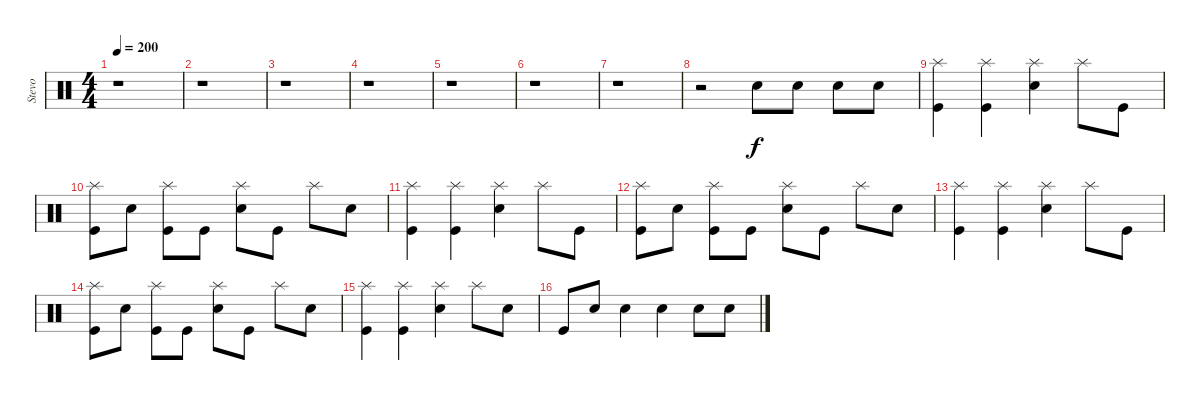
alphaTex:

\track ("Stevo" "Stevo") {instrument percussion}
\staff {score}
\articulation defaults
\ts (4 4)
\tempo 200
\clef neutral
\ks c
r.1{dy f} |
r.1 |
r.1 |
r.1 |
r.1 |
r.1 |
r.1 |
r.2 "Electric Snare (hit)".8 "Electric Snare (hit)".8 "Electric Snare (hit)".8 "Electric Snare (hit)".8 |
("Splash (hit)" "Kick (hit)").4 ("Splash (hit)" "Kick (hit)").4 ("Splash (hit)" "Electric Snare (hit)").4 "Splash (hit)".8 "Kick (hit)".8 |
("Splash (hit)" "Kick (hit)").8 "Electric Snare (hit)".8 ("Splash (hit)" "Kick (hit)").8 "Kick (hit)".8 ("Splash (hit)" "Electric Snare (hit)").8 "Kick (hit)".8 "Splash (hit)".8 "Electric Snare (hit)".8 |
("Splash (hit)" "Kick (hit)").4 ("Splash (hit)" "Kick (hit)").4 ("Splash (hit)" "Electric Snare (hit)").4 "Splash (hit)".8 "Kick (hit)".8 |
("Splash (hit)" "Kick (hit)").8 "Electric Snare (hit)".8 ("Splash (hit)" "Kick (hit)").8 "Kick (hit)".8 ("Splash (hit)" "Electric Snare (hit)").8 "Kick (hit)".8 "Splash (hit)".8 "Electric Snare (hit)".8 |
("Splash (hit)" "Kick (hit)").4 ("Splash (hit)" "Kick (hit)").4 ("Splash (hit)" "Electric Snare (hit)").4 "Splash (hit)".8 "Kick (hit)".8 |
("Splash (hit)" "Kick (hit)").8 "Electric Snare (hit)".8 ("Splash (hit)" "Kick (hit)").8 "Kick (hit)".8 ("Splash (hit)" "Electric Snare (hit)").8 "Kick (hit)".8 "Splash (hit)".8 "Electric Snare (hit)".8 |
("Splash (hit)" "Kick (hit)").4 ("Splash (hit)" "Kick (hit)").4 ("Splash (hit)" "Electric Snare (hit)").4 "Splash (hit)".8 "Electric Snare (hit)".8 |
"Kick (hit)".8 "Electric Snare (hit)".8 "Electric Snare (hit)".4 "Electric Snare (hit)".4 "Electric Snare (hit)".8 "Electric Snare (hit)".8
